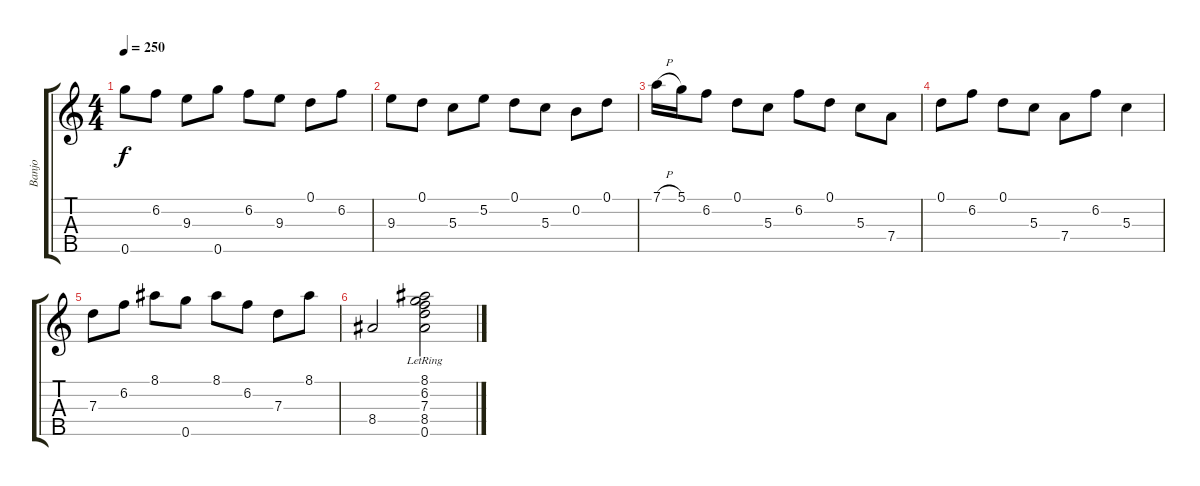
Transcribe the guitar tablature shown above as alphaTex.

\track ("Banjo" "Banjo") {instrument banjo}
\staff {score tabs}
\tuning (D4 B3 G3 D3 G4) {hide}
\displaytranspose 12
\ts (4 4)
\tempo 250
\clef g2
\ks c
0.5.8{dy f} 6.2.8 9.3.8 0.5.8 6.2.8 9.3.8 0.1.8 6.2.8 |
9.3.8 0.1.8 5.3.8 5.2.8 0.1.8 5.3.8 0.2.8 0.1.8 |
7.1{h}.16 5.1.16 6.2.8 0.1.8 5.3.8 6.2.8 0.1.8 5.3.8 7.4.8 |
0.1.8 6.2.8 0.1.8 5.3.8 7.4.8 6.2.8 5.3.4 |
7.3.8 6.2.8 8.1.8 0.5.8 8.1.8 6.2.8 7.3.8 8.1.8 |
8.4.2 (8.1 6.2 7.3 8.4{lr} 0.5).2
